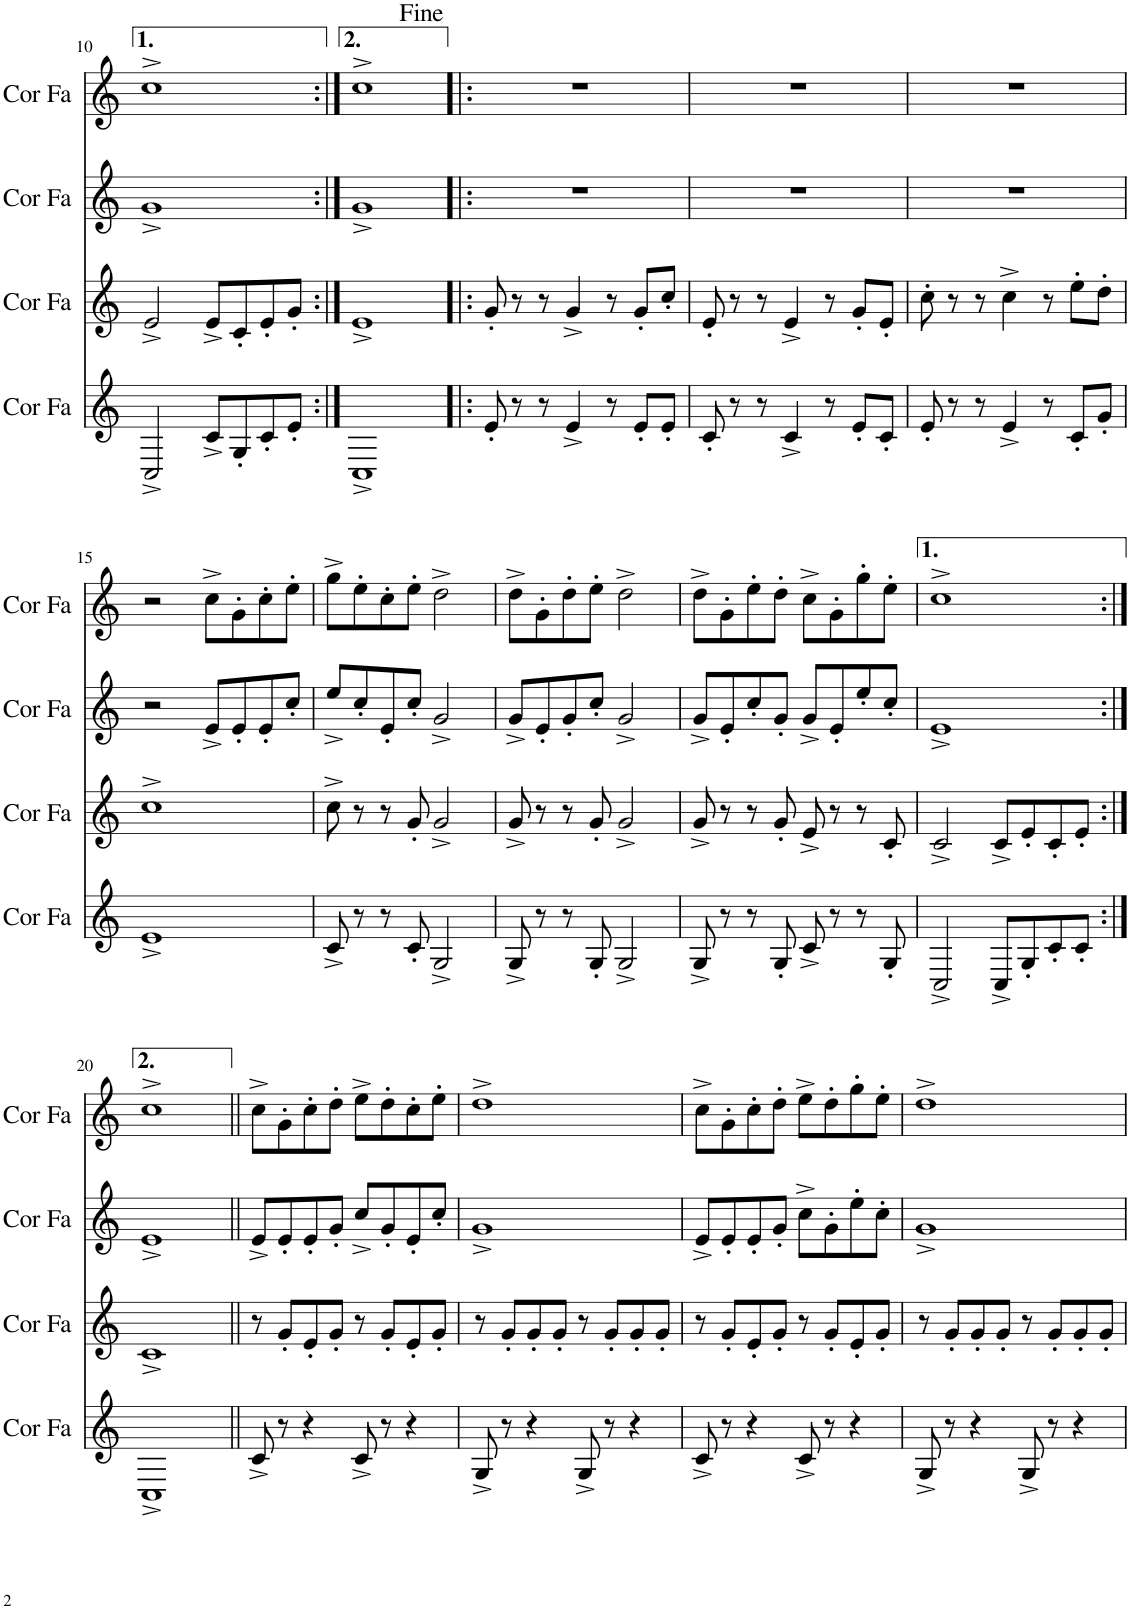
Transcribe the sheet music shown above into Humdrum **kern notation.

**kern	**kern	**kern	**kern
*part4	*part3	*part2	*part1
*staff4	*staff3	*staff2	*staff1
*I"Cor en Fa	*I"Cor en Fa	*I"Cor en Fa	*I"Cor en Fa
*I'Cor Fa	*I'Cor Fa	*I'Cor Fa	*I'Cor Fa
!!LO:PB:g=z
*clefG2	*clefG2	*clefG2	*clefG2
*Trd4c7	*Trd4c7	*Trd4c7	*Trd4c7
*k[]	*k[]	*k[]	*k[]
*M4/4	*M4/4	*M4/4	*M4/4
=10	=10	=10	=10
2C^/	2e^/	1g^	1cc^
8c^/L	8e^/L	.	.
8G'/	8c'/	.	.
8c'/	8e'/	.	.
8e'/J	8g'/J	.	.
=11:|!	=11:|!	=11:|!	=11:|!
1C^	1e^	1g^	1cc^
=12!|:	=12!|:	=12!|:	=12!|:
8e'/	8g'/	1r	1r
8r	8r	.	.
8r	8r	.	.
4e^/	4g^/	.	.
8r	8r	.	.
8e'/L	8g'/L	.	.
8e'/J	8cc'/J	.	.
=13	=13	=13	=13
8c'/	8e'/	1r	1r
8r	8r	.	.
8r	8r	.	.
4c^/	4e^/	.	.
8r	8r	.	.
8e'/L	8g'/L	.	.
8c'/J	8e'/J	.	.
=14	=14	=14	=14
8e'/	8cc'\	1r	1r
8r	8r	.	.
8r	8r	.	.
4e^/	4cc^\	.	.
8r	8r	.	.
8c'/L	8ee'\L	.	.
8g'/J	8dd'\J	.	.
!!LO:LB:g=z
=15	=15	=15	=15
1e^	1cc^	2r	2r
.	.	8e^/L	8cc^\L
.	.	8e'/	8g'\
.	.	8e'/	8cc'\
.	.	8cc'/J	8ee'\J
=16	=16	=16	=16
8c^/	8cc^\	8ee^/L	8gg^\L
8r	8r	8cc'/	8ee'\
8r	8r	8e'/	8cc'\
8c'/	8g'/	8cc'/J	8ee'\J
2G^/	2g^/	2g^/	2dd^\
=17	=17	=17	=17
8G^/	8g^/	8g^/L	8dd^\L
8r	8r	8e'/	8g'\
8r	8r	8g'/	8dd'\
8G'/	8g'/	8cc'/J	8ee'\J
2G^/	2g^/	2g^/	2dd^\
=18	=18	=18	=18
8G^/	8g^/	8g^/L	8dd^\L
8r	8r	8e'/	8g'\
8r	8r	8cc'/	8ee'\
8G'/	8g'/	8g'/J	8dd'\J
8c^/	8e^/	8g^/L	8cc^\L
8r	8r	8e'/	8g'\
8r	8r	8ee'/	8gg'\
8G'/	8c'/	8cc'/J	8ee'\J
=19	=19	=19	=19
2C^/	2c^/	1e^	1cc^
8C^/L	8c^/L	.	.
8G'/	8e'/	.	.
8c'/	8c'/	.	.
8c'/J	8e'/J	.	.
!!LO:LB:g=z
=20:|!	=20:|!	=20:|!	=20:|!
1C^	1c^	1e^	1cc^
=21||	=21||	=21||	=21||
8c^/	8r	8e^/L	8cc^\L
8r	8g'/L	8e'/	8g'\
4r	8e'/	8e'/	8cc'\
.	8g'/J	8g'/J	8dd'\J
8c^/	8r	8cc^/L	8ee^\L
8r	8g'/L	8g'/	8dd'\
4r	8e'/	8e'/	8cc'\
.	8g'/J	8cc'/J	8ee'\J
=22	=22	=22	=22
8G^/	8r	1g^	1dd^
8r	8g'/L	.	.
4r	8g'/	.	.
.	8g'/J	.	.
8G^/	8r	.	.
8r	8g'/L	.	.
4r	8g'/	.	.
.	8g'/J	.	.
=23	=23	=23	=23
8c^/	8r	8e^/L	8cc^\L
8r	8g'/L	8e'/	8g'\
4r	8e'/	8e'/	8cc'\
.	8g'/J	8g'/J	8dd'\J
8c^/	8r	8cc^\L	8ee^\L
8r	8g'/L	8g'\	8dd'\
4r	8e'/	8ee'\	8gg'\
.	8g'/J	8cc'\J	8ee'\J
=24	=24	=24	=24
8G^/	8r	1g^	1dd^
8r	8g'/L	.	.
4r	8g'/	.	.
.	8g'/J	.	.
8G^/	8r	.	.
8r	8g'/L	.	.
4r	8g'/	.	.
.	8g'/J	.	.
=	=	=	=
*-	*-	*-	*-
